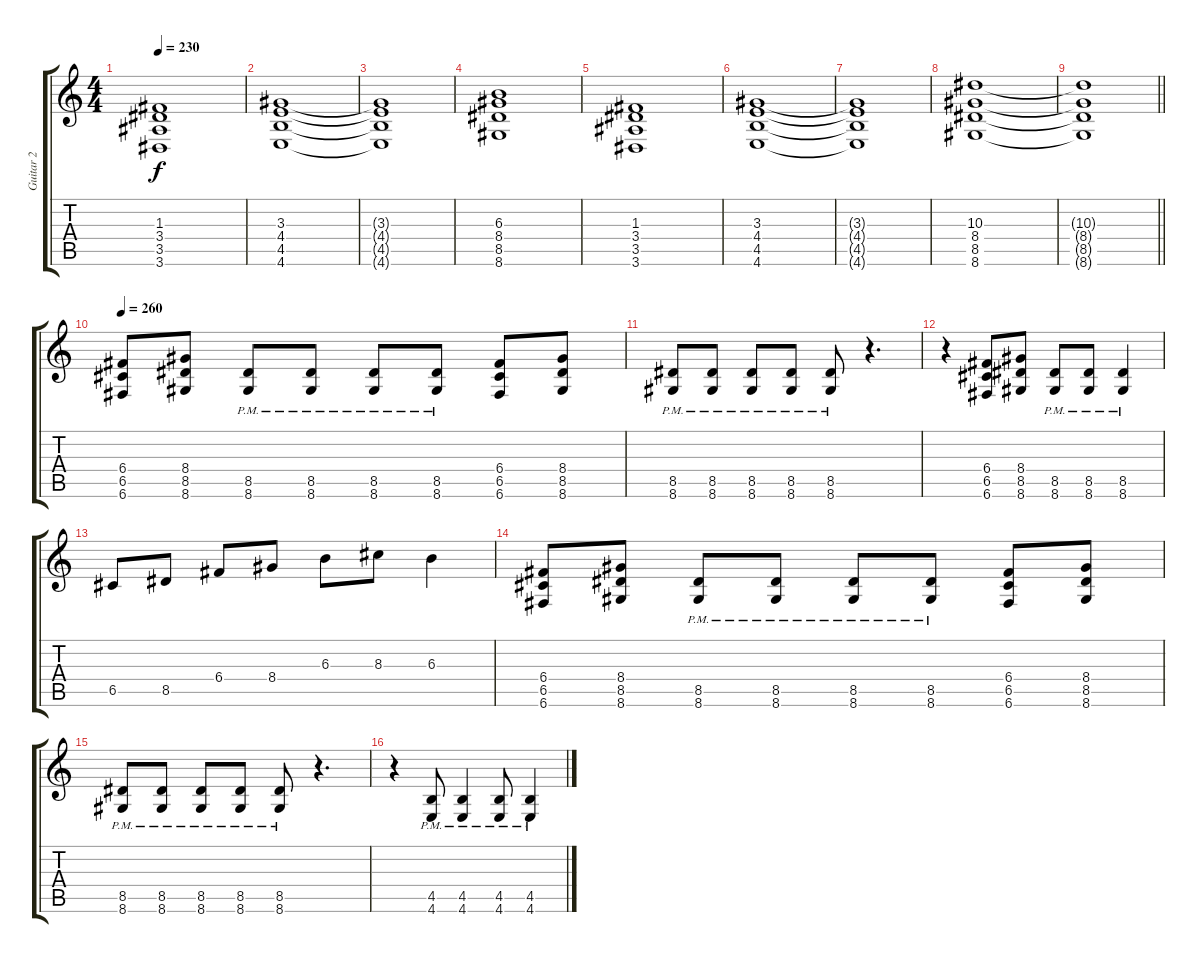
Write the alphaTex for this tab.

\track ("Guitar 2" "Guitar 2") {instrument distortionguitar}
\staff {score tabs}
\tuning (D4 A3 F3 C3 G2 C2) {hide}
\ts (4 4)
\tempo 230
\clef g2
\ks c
(1.3 3.4 3.5 3.6).1{dy f} |
(3.3 4.4 4.5 4.6).1 |
(3.3{t} 4.4{t} 4.5{t} 4.6{t}).1 |
(6.3 8.4 8.5 8.6).1 |
(1.3 3.4 3.5 3.6).1 |
(3.3 4.4 4.5 4.6).1 |
(3.3{t} 4.4{t} 4.5{t} 4.6{t}).1 |
(10.3 8.4 8.5 8.6).1{balance 16} |
\barLineRight lightlight
(10.3{t} 8.4{t} 8.5{t} 8.6{t}).1 |
\tempo 260
(6.4 6.5 6.6).8{volume 16} (8.4 8.5 8.6).8 (8.5{pm} 8.6{pm}).8 (8.5{pm} 8.6{pm}).8 (8.5{pm} 8.6{pm}).8 (8.5{pm} 8.6{pm}).8 (6.4 6.5 6.6).8 (8.4 8.5 8.6).8 |
(8.5{pm} 8.6{pm}).8 (8.5{pm} 8.6{pm}).8 (8.5{pm} 8.6{pm}).8 (8.5{pm} 8.6{pm}).8 (8.5{pm} 8.6{pm}).8 r.4{d} |
r.4 (6.4 6.5 6.6).8 (8.4 8.5 8.6).8 (8.5{pm} 8.6{pm}).8 (8.5{pm} 8.6{pm}).8 (8.5{pm} 8.6{pm}).4 |
6.5.8 8.5.8 6.4.8 8.4.8 6.3.8 8.3.8 6.3.4 |
(6.4 6.5 6.6).8 (8.4 8.5 8.6).8 (8.5{pm} 8.6{pm}).8 (8.5{pm} 8.6{pm}).8 (8.5{pm} 8.6{pm}).8 (8.5{pm} 8.6{pm}).8 (6.4 6.5 6.6).8 (8.4 8.5 8.6).8 |
(8.5{pm} 8.6{pm}).8 (8.5{pm} 8.6{pm}).8 (8.5{pm} 8.6{pm}).8 (8.5{pm} 8.6{pm}).8 (8.5{pm} 8.6{pm}).8 r.4{d} |
r.4 (4.5{pm} 4.6{pm}).8 (4.5{pm} 4.6{pm}).4 (4.5{pm} 4.6{pm}).8 (4.5{pm} 4.6{pm}).4
